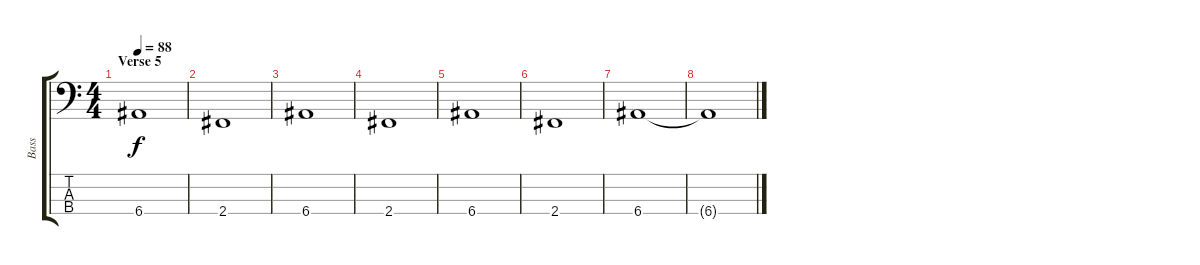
\track ("Bass" "Bass") {instrument electricbassfinger}
\staff {score tabs}
\tuning (G2 D2 A1 E1) {hide}
\ts (4 4)
\section ("" "Verse 5")
\tempo 88
\clef f4
\ks c
6.4.1{dy f} |
2.4.1 |
6.4.1 |
2.4.1 |
6.4.1 |
2.4.1 |
6.4.1 |
6.4{t}.1
